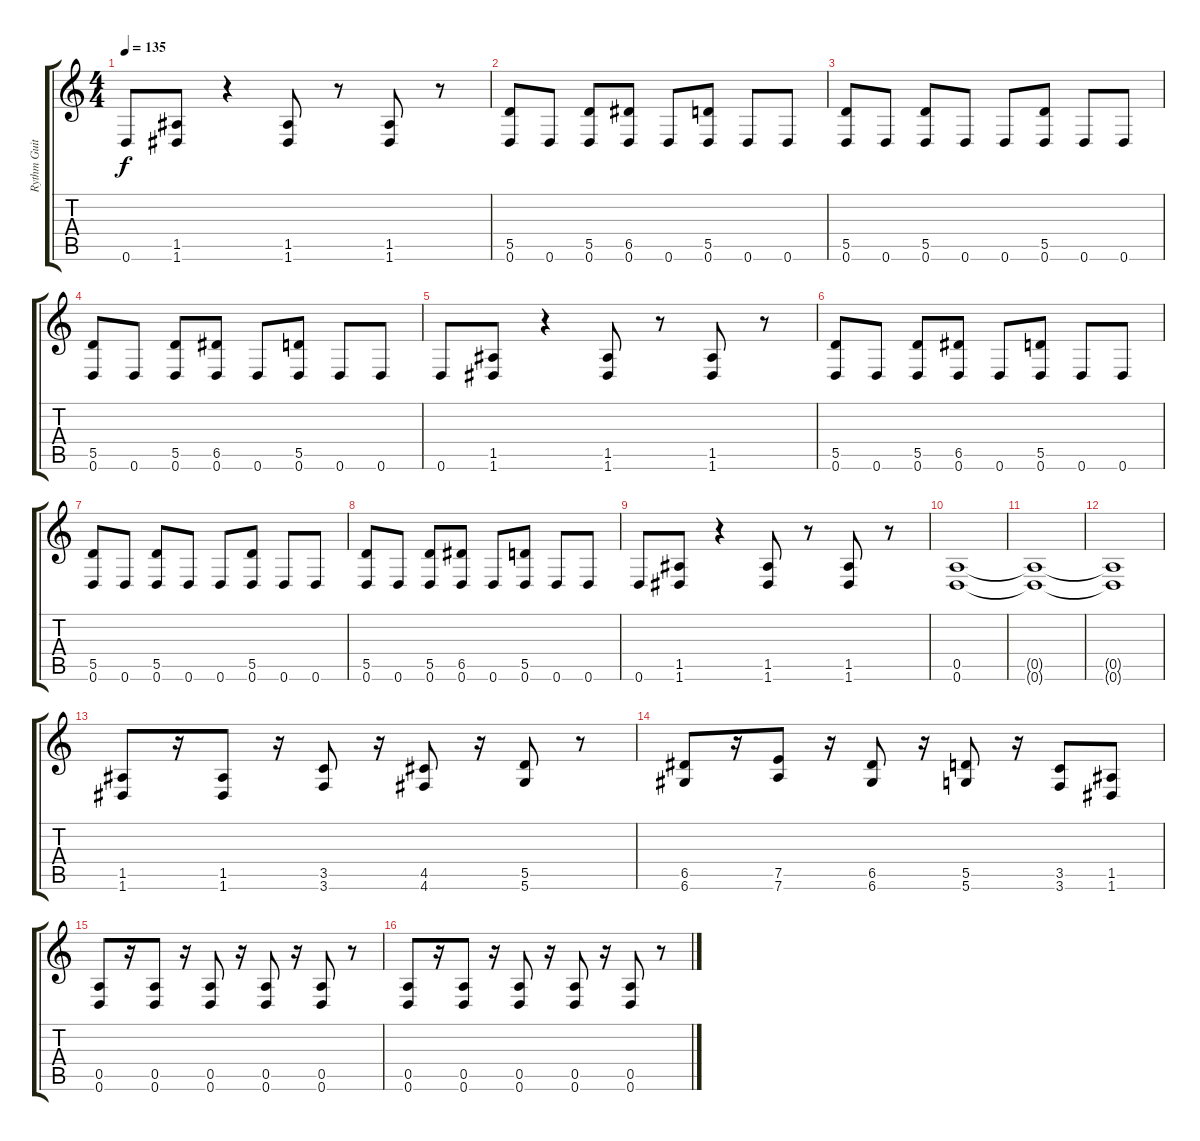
\track ("Rythm Guitar" "Rythm Guit") {instrument distortionguitar}
\staff {score tabs}
\tuning (E4 B3 G3 D3 A2 D2) {hide}
\ts (4 4)
\tempo 135
\clef g2
\ks c
0.6.8{dy f} (1.5 1.6).8 r.4 (1.5 1.6).8 r.8 (1.5 1.6).8 r.8 |
(5.5 0.6).8 0.6.8 (5.5 0.6).8 (6.5 0.6).8 0.6.8 (5.5 0.6).8 0.6.8 0.6.8 |
(5.5 0.6).8 0.6.8 (5.5 0.6).8 0.6.8 0.6.8 (5.5 0.6).8 0.6.8 0.6.8 |
(5.5 0.6).8 0.6.8 (5.5 0.6).8 (6.5 0.6).8 0.6.8 (5.5 0.6).8 0.6.8 0.6.8 |
0.6.8 (1.5 1.6).8 r.4 (1.5 1.6).8 r.8 (1.5 1.6).8 r.8 |
(5.5 0.6).8 0.6.8 (5.5 0.6).8 (6.5 0.6).8 0.6.8 (5.5 0.6).8 0.6.8 0.6.8 |
(5.5 0.6).8 0.6.8 (5.5 0.6).8 0.6.8 0.6.8 (5.5 0.6).8 0.6.8 0.6.8 |
(5.5 0.6).8 0.6.8 (5.5 0.6).8 (6.5 0.6).8 0.6.8 (5.5 0.6).8 0.6.8 0.6.8 |
0.6.8 (1.5 1.6).8 r.4 (1.5 1.6).8 r.8 (1.5 1.6).8 r.8 |
(0.5 0.6).1 |
(0.5{t} 0.6{t}).1 |
(0.5{t} 0.6{t}).1 |
(1.5 1.6).8 r.16 (1.5 1.6).8 r.16 (3.5 3.6).8 r.16 (4.5 4.6).8 r.16 (5.5 5.6).8 r.8 |
(6.5 6.6).8 r.16 (7.5 7.6).8 r.16 (6.5 6.6).8 r.16 (5.5 5.6).8 r.16 (3.5 3.6).8 (1.5 1.6).8 |
(0.5 0.6).8 r.16 (0.5 0.6).8 r.16 (0.5 0.6).8 r.16 (0.5 0.6).8 r.16 (0.5 0.6).8 r.8 |
(0.5 0.6).8 r.16 (0.5 0.6).8 r.16 (0.5 0.6).8 r.16 (0.5 0.6).8 r.16 (0.5 0.6).8 r.8
